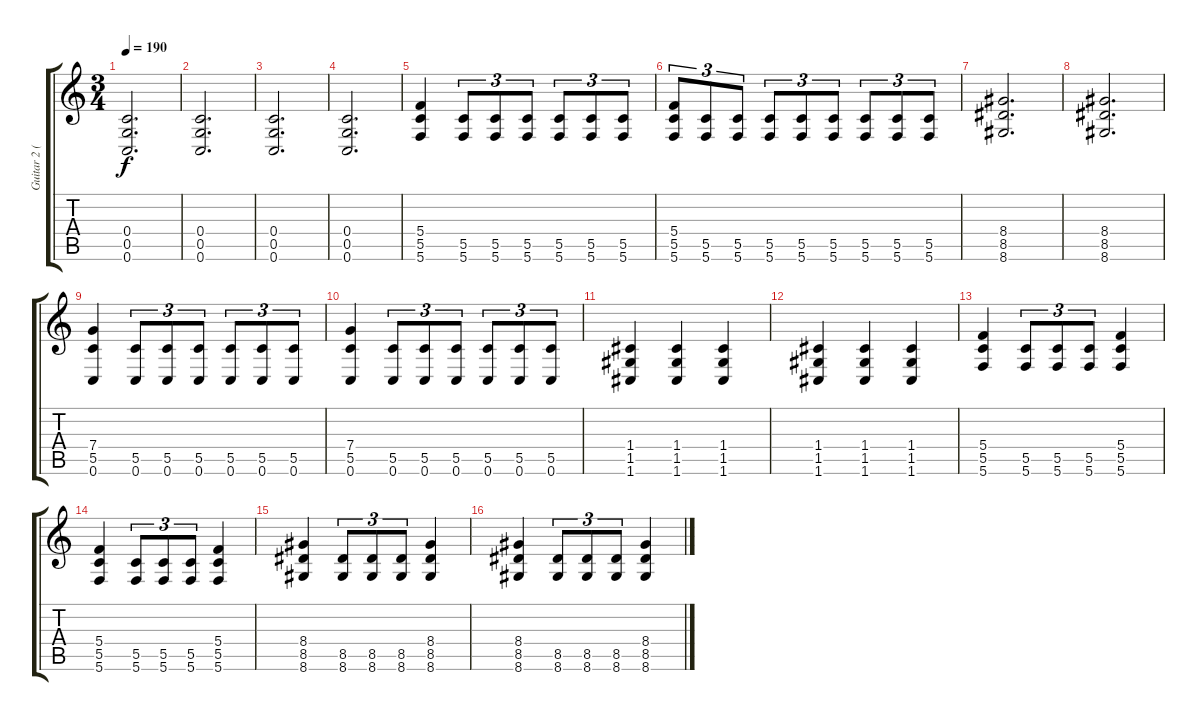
\track ("Guitar 2 (Jari)" "Guitar 2 (") {instrument distortionguitar}
\staff {score tabs}
\tuning (D4 A3 F3 C3 G2 C2) {hide}
\ts (3 4)
\tempo 190
\clef g2
\ks c
(0.4 0.5 0.6).2{d dy f} |
(0.4 0.5 0.6).2{d} |
(0.4 0.5 0.6).2{d} |
(0.4 0.5 0.6).2{d} |
(5.4 5.5 5.6).4 (5.5 5.6).8{tu (3 2)} (5.5 5.6).8{tu (3 2)} (5.5 5.6).8{tu (3 2)} (5.5 5.6).8{tu (3 2)} (5.5 5.6).8{tu (3 2)} (5.5 5.6).8{tu (3 2)} |
(5.4 5.5 5.6).8{tu (3 2)} (5.5 5.6).8{tu (3 2)} (5.5 5.6).8{tu (3 2)} (5.5 5.6).8{tu (3 2)} (5.5 5.6).8{tu (3 2)} (5.5 5.6).8{tu (3 2)} (5.5 5.6).8{tu (3 2)} (5.5 5.6).8{tu (3 2)} (5.5 5.6).8{tu (3 2)} |
(8.4 8.5 8.6).2{d} |
(8.4 8.5 8.6).2{d} |
(7.4 5.5 0.6).4 (5.5 0.6).8{tu (3 2)} (5.5 0.6).8{tu (3 2)} (5.5 0.6).8{tu (3 2)} (5.5 0.6).8{tu (3 2)} (5.5 0.6).8{tu (3 2)} (5.5 0.6).8{tu (3 2)} |
(7.4 5.5 0.6).4 (5.5 0.6).8{tu (3 2)} (5.5 0.6).8{tu (3 2)} (5.5 0.6).8{tu (3 2)} (5.5 0.6).8{tu (3 2)} (5.5 0.6).8{tu (3 2)} (5.5 0.6).8{tu (3 2)} |
(1.4 1.5 1.6).4 (1.4 1.5 1.6).4 (1.4 1.5 1.6).4 |
(1.4 1.5 1.6).4 (1.4 1.5 1.6).4 (1.4 1.5 1.6).4 |
(5.4 5.5 5.6).4 (5.5 5.6).8{tu (3 2)} (5.5 5.6).8{tu (3 2)} (5.5 5.6).8{tu (3 2)} (5.4 5.5 5.6).4 |
(5.4 5.5 5.6).4 (5.5 5.6).8{tu (3 2)} (5.5 5.6).8{tu (3 2)} (5.5 5.6).8{tu (3 2)} (5.4 5.5 5.6).4 |
(8.4 8.5 8.6).4 (8.5 8.6).8{tu (3 2)} (8.5 8.6).8{tu (3 2)} (8.5 8.6).8{tu (3 2)} (8.4 8.5 8.6).4 |
(8.4 8.5 8.6).4 (8.5 8.6).8{tu (3 2)} (8.5 8.6).8{tu (3 2)} (8.5 8.6).8{tu (3 2)} (8.4 8.5 8.6).4
